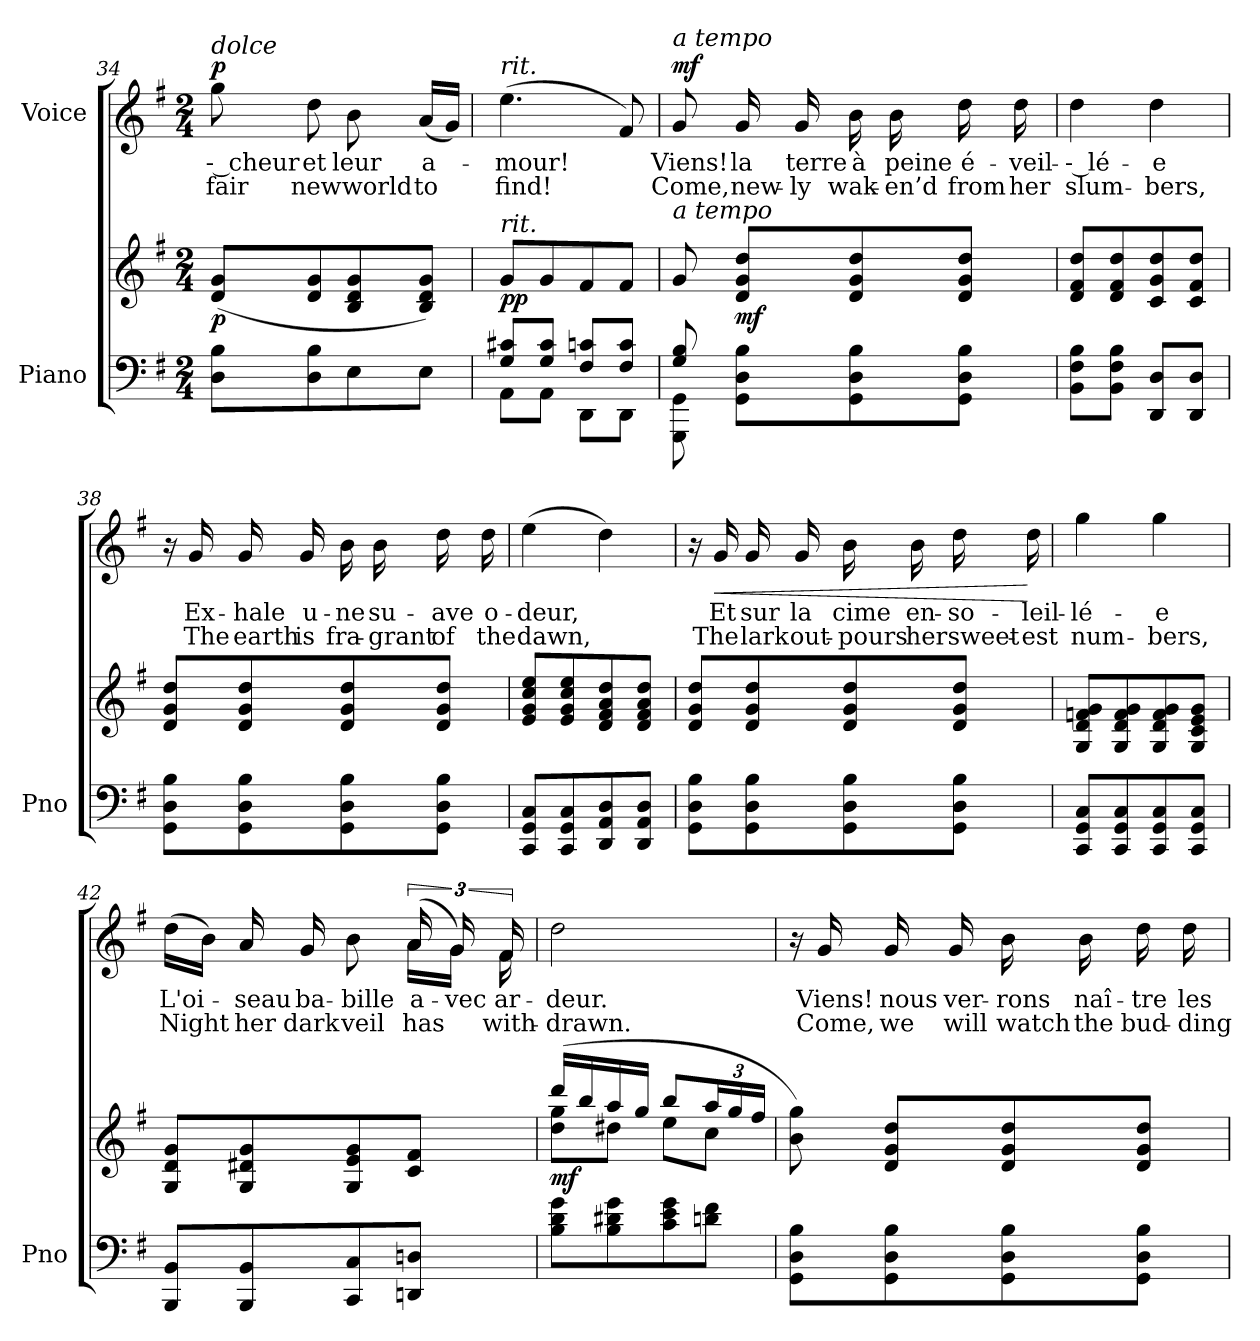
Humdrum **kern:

**kern	**kern	**dynam	**kern	**text	**text	**dynam
*part2	*part2	*part2	*part1	*part1	*part1	*part1
*staff3	*staff2	*staff2/3	*staff1	*staff1	*staff1	*staff1
*I"Piano	*	*	*I"Voice	*	*	*
*I'Pno	*	*	*	*	*	*
*clefF4	*clefG2	*	*clefG2	*	*	*
*k[f#]	*k[f#]	*	*k[f#]	*	*	*
*M2/4	*M2/4	*	*M2/4	*	*	*
=34	=34	=34	=34	=34	=34	=34
!	!	!	!LO:TX:i:t=dolce	!	!	!
!	!	!LO:DY:b	!	!	!	!LO:DY:a
8D\ 8B\L	(>8d/ 8g/L	p	8gg\	-- cheur	fair	p
8D\ 8B\	8d/ 8g/	.	8dd\	et	new	.
8E\	8B/ 8d/ 8g/	.	8b\	leur	world	.
8E\J	8B/ 8d/ 8g/J)	.	(16a/LL	a-	to	.
.	.	.	16g/JJ)	.	.	.
=35	=35	=35	=35	=35	=35	=35
*^	*	*	*	*	*	*
!	!	!	!	!LO:TX:i:t=rit.	!	!	!
!	!	!LO:TX:i:t=rit.	!	!	!	!	!
!	!	!	!LO:DY:b	!	!	!	!
8G/ 8c#X/L	8AA\L	8g/L	pp	(4.ee\	-mour!	find!	.
8G/ 8c#/J	8AA\J	8g/	.	.	.	.	.
8F#/ 8cn/L	8DD\L	8f#/	.	.	.	.	.
8F#/ 8c/J	8DD\J	8f#/J	.	8f#/)	.	.	.
=36	=36	=36	=36	=36	=36	=36	=36
!	!	!	!	!LO:TX:i:t=a tempo	!	!	!
!	!	!LO:TX:i:t=a tempo	!	!	!	!	!
!	!	!	!	!	!	!	!LO:DY:a
8G/ 8B/	8GGG\ 8GG\	8g/	.	8g/	Viens!	Come,	mf
!	!	!	!LO:DY:b	!	!	!	!
8GG\ 8D\ 8B\L	4.ryy	8d/ 8g/ 8dd/L	mf	16g/	la	new-	.
.	.	.	.	16g/	terre	-ly	.
8GG\ 8D\ 8B\	.	8d/ 8g/ 8dd/	.	16b\	à	wak-	.
.	.	.	.	16b\	peine	-en’d	.
8GG\ 8D\ 8B\J	.	8d/ 8g/ 8dd/J	.	16dd\	é-	from	.
.	.	.	.	16dd\	-veil-	her	.
*v	*v	*	*	*	*	*	*
=37	=37	=37	=37	=37	=37	=37
8BB\ 8F#\ 8B\L	8d/ 8f#/ 8dd/L	.	4dd\	-- lé-	slum-	.
8BB\ 8F#\ 8B\J	8d/ 8f#/ 8dd/	.	.	.	.	.
8DD/ 8D/L	8c/ 8g/ 8dd/	.	4dd\	-e	-bers,	.
8DD/ 8D/J	8c/ 8f#/ 8dd/J	.	.	.	.	.
=38	=38	=38	=38	=38	=38	=38
8GG\ 8D\ 8B\L	8d/ 8g/ 8dd/L	.	16r	.	.	.
.	.	.	16g/	Ex-	The	.
8GG\ 8D\ 8B\	8d/ 8g/ 8dd/	.	16g/	-hale	earth	.
.	.	.	16g/	u-	is	.
8GG\ 8D\ 8B\	8d/ 8g/ 8dd/	.	16b\	-ne	fra-	.
.	.	.	16b\	su-	-grant	.
8GG\ 8D\ 8B\J	8d/ 8g/ 8dd/J	.	16dd\	-ave	of	.
.	.	.	16dd\	o-	the	.
=39	=39	=39	=39	=39	=39	=39
8CC/ 8GG/ 8C/L	8e/ 8g/ 8cc/ 8ee/L	.	(4ee\	-deur,	dawn,	.
8CC/ 8GG/ 8C/	8e/ 8g/ 8cc/ 8ee/	.	.	.	.	.
8DD/ 8AA/ 8D/	8d/ 8f#/ 8a/ 8dd/	.	4dd\)	.	.	.
8DD/ 8AA/ 8D/J	8d/ 8f#/ 8a/ 8dd/J	.	.	.	.	.
=40	=40	=40	=40	=40	=40	=40
8GG\ 8D\ 8B\L	8d/ 8g/ 8dd/L	.	16r	.	.	.
!	!	!	!	!	!	!LO:HP:b
.	.	.	16g/	Et	The	<
8GG\ 8D\ 8B\	8d/ 8g/ 8dd/	.	16g/	sur	lark	.
.	.	.	16g/	la	out-	.
8GG\ 8D\ 8B\	8d/ 8g/ 8dd/	.	16b\	cime	-pours	.
.	.	.	16b\	en-	her	.
8GG\ 8D\ 8B\J	8d/ 8g/ 8dd/J	.	16dd\	-so-	sweet-	.
.	.	.	16dd\	-leil-	-est	[
=41	=41	=41	=41	=41	=41	=41
8CC/ 8GG/ 8C/L	8G/ 8d/ 8fn/ 8g/L	.	4gg\	-lé-	num-	.
8CC/ 8GG/ 8C/	8G/ 8d/ 8f/ 8g/	.	.	.	.	.
8CC/ 8GG/ 8C/	8G/ 8d/ 8f/ 8g/	.	4gg\	-e	-bers,	.
8CC/ 8GG/ 8C/J	8G/ 8c/ 8e/ 8g/J	.	.	.	.	.
=42	=42	=42	=42	=42	=42	=42
*	*	*	*^	*	*	*
8BBB/ 8BB/L	8G/ 8d/ 8g/L	.	(>16dd\LL	4.ryy	L'oi-	Night	.
.	.	.	16b\JJ)	.	.	.	.
8BBB/ 8BB/	8G/ 8d#X/ 8g/	.	16a/	.	-seau	her	.
.	.	.	16g/	.	ba-	dark	.
8CC/ 8C/	8G/ 8e/ 8g/	.	8b\	.	-bille	veil	.
8DDn/ 8Dn/J	8c/ 8f#/J	.	(<24a/	24a\LL	a-	has	.
.	.	.	24g/)	24g\JJ	-vec	.	.
.	.	.	24f#/	24f#\	ar-	with-	.
=43	=43	=43	=43	=43	=43	=43	=43
*	*^	*	*	*	*	*	*
!	!	!	!LO:DY:b	!	!	!	!	!
*	*	*	*	*v	*v	*	*	*
8B\ 8d\ 8g\L	(16ddd/LL	8dd\ 8gg\L	mf	2dd\	-deur.	-drawn.	.
.	16bb/	.	.	.	.	.	.
8B\ 8d#X\ 8g\	16aa/	8dd#X\J	.	.	.	.	.
.	16gg/JJ	.	.	.	.	.	.
8c\ 8e\ 8g\	8bb/L	8ee\L	.	.	.	.	.
*	*Xbrackettup	*	*	*	*	*	*
8dn\ 8f#\J	24aa/L	8cc\J	.	.	.	.	.
.	24gg/	.	.	.	.	.	.
.	24ff#/JJ	.	.	.	.	.	.
*	*v	*v	*	*	*	*	*
=44	=44	=44	=44	=44	=44	=44
8GG\ 8D\ 8B\L	8b\ 8gg\)	.	16r	.	.	.
.	.	.	16g/	Viens!	Come,	.
8GG\ 8D\ 8B\	8d/ 8g/ 8dd/L	.	16g/	nous	we	.
.	.	.	16g/	ver-	will	.
8GG\ 8D\ 8B\	8d/ 8g/ 8dd/	.	16b\	-rons	watch	.
.	.	.	16b\	naî-	the	.
8GG\ 8D\ 8B\J	8d/ 8g/ 8dd/J	.	16dd\	-tre	bud-	.
.	.	.	16dd\	les	-ding	.
=	=	=	=	=	=	=
*-	*-	*-	*-	*-	*-	*-
